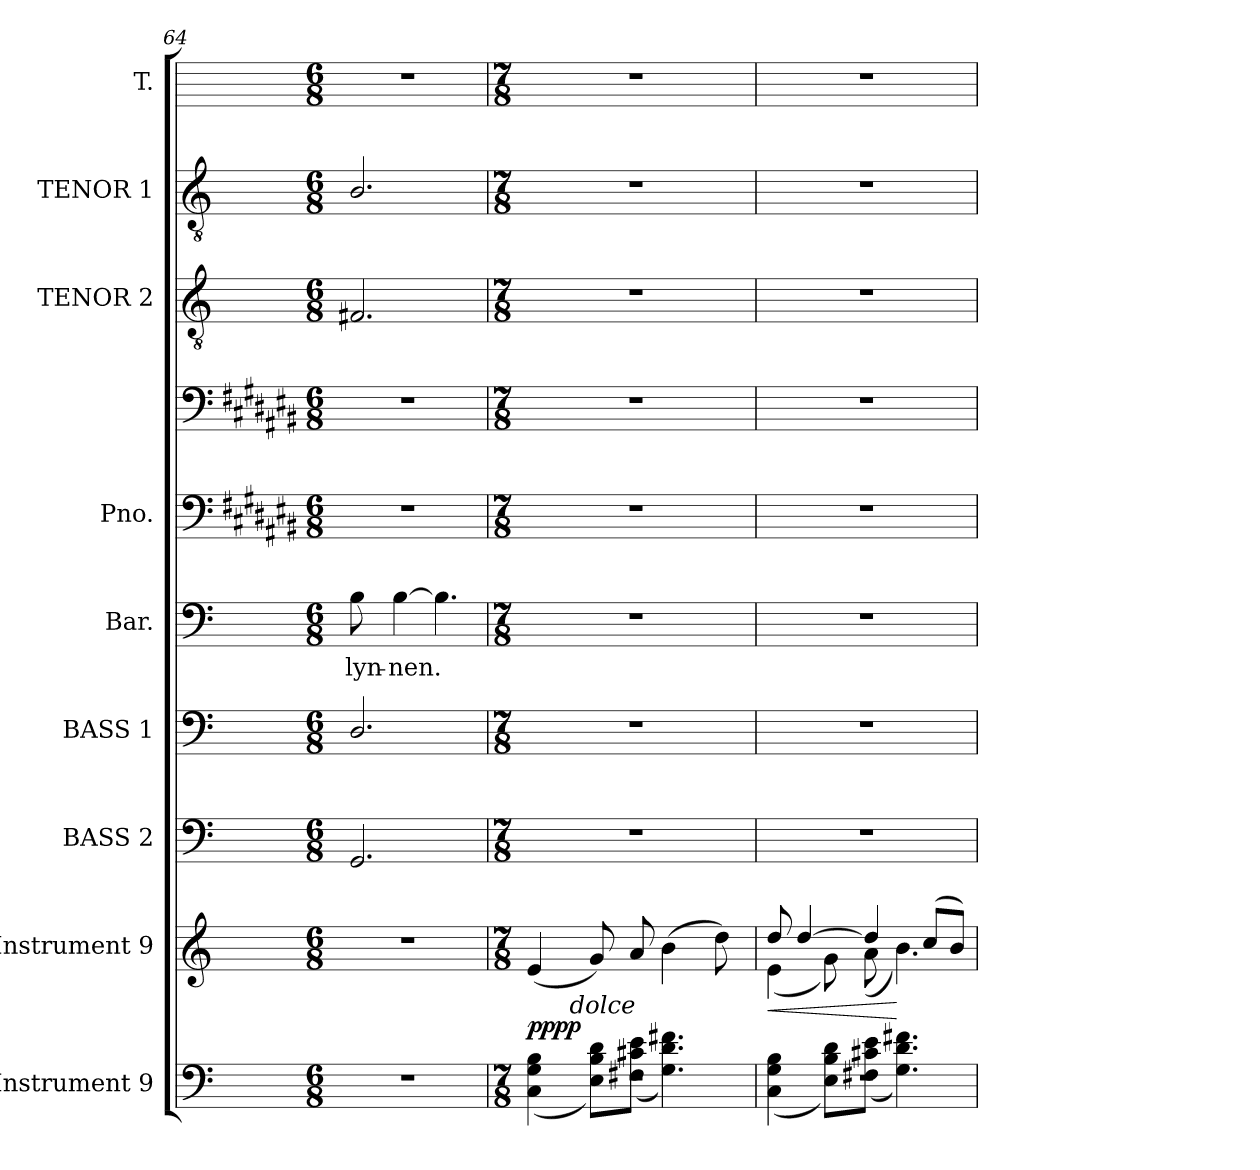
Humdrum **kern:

**kern	**dynam	**kern	**dynam	**kern	**text	**kern	**text	**kern	**text	**kern	**kern	**kern	**text	**kern	**text	**kern
*part9	*part9	*part8	*part8	*part7	*part7	*part6	*part6	*part5	*part5	*part4	*part4	*part3	*part3	*part2	*part2	*part1
*staff10	*staff10	*staff9	*staff9	*staff8	*staff8	*staff7	*staff7	*staff6	*staff6	*staff5	*staff4	*staff3	*staff3	*staff2	*staff2	*staff1
*I"Instrument 9	*	*I"Instrument 9	*	*I"BASS 2	*	*I"BASS 1	*	*I"Bar.	*	*I"Pno.	*	*I"TENOR 2	*	*I"TENOR 1	*	*I"T.
*	*	*	*	*I'B. 2	*	*I'B. 1	*	*I'Bar.	*	*	*	*I'T. 2	*	*I'T. 1	*	*
!!LO:PB:g=z
*clefF4	*	*clefG2	*	*clefF4	*	*clefF4	*	*clefF4	*	*clefF4	*clefF4	*clefGv2	*	*clefGv2	*	*
*ITrd-3c-5	*	*ITrd-3c-5	*	*ITrd-3c-5	*	*ITrd-3c-5	*	*ITrd-3c-5	*	*ITrd-3c-5	*ITrd-3c-5	*ITrd-3c-5	*	*ITrd-3c-5	*	*ITrd-3c-5
*k[b-]	*	*k[b-]	*	*k[b-]	*	*k[b-]	*	*k[b-]	*	*k[f#c#g#d#a#e#]	*k[f#c#g#d#a#e#]	*k[b-]	*	*k[b-]	*	*k[b-]
*F:	*	*F:	*	*F:	*	*F:	*	*F:	*	*F#:	*F#:	*F:	*	*F:	*	*F:
*M6/8	*	*M6/8	*	*M6/8	*	*M6/8	*	*M6/8	*	*M6/8	*M6/8	*M6/8	*	*M6/8	*	*M6/8
=64	=64	=64	=64	=64	=64	=64	=64	=64	=64	=64	=64	=64	=64	=64	=64	=64
!	!	!	!	!	!LO:LY:b:cj	!	!LO:LY:b:cj	!	!LO:LY:b	!	!	!	!LO:LY:b:cj	!	!LO:LY:b:cj	!
2.r	.	2.r	.	2.C/	.	2.G/	.	8e\	lyn-	2.r	2.r	2.Bn/	.	2.e/	.	2.r
!	!	!	!	!	!	!	!	!	!LO:LY:b	!	!	!	!	!	!	!
.	.	.	.	.	.	.	.	[>4e\	-nen.	.	.	.	.	.	.	.
!	!	!	!	!	!	!	!	!	!LO:LY:b	!	!	!	!	!	!	!
.	.	.	.	.	.	.	.	4.e\]	.	.	.	.	.	.	.	.
=65	=65	=65	=65	=65	=65	=65	=65	=65	=65	=65	=65	=65	=65	=65	=65	=65
*M7/8	*	*M7/8	*	*M7/8	*	*M7/8	*	*M7/8	*	*M7/8	*M7/8	*M7/8	*	*M7/8	*	*M7/8
*^	*	*	*	*	*	*	*	*	*	*	*	*	*	*	*	*
!	!	!LO:DY:b	!	!	!	!	!	!	!	!	!	!	!	!	!	!	!
!	!	!LO:DY:n=1:a	!	!	!	!	!	!	!	!	!	!	!	!	!	!	!
*	*^	*	*	*	*	*	*	*	*	*	*	*	*	*	*	*	*
2..r	(>4c\ 4F\ 4e\	8ryy	pp pp	(<4a/	.	2..r	.	2..r	.	2..r	.	2..r	2..r	2..r	.	2..r	.	2..r
.	.	32.ryy	.	.	.	.	.	.	.	.	.	.	.	.	.	.	.	.
!	!	!LO:TX:a:i:t=dolce	!	!	!	!	!	!	!	!	!	!	!	!	!	!	!	!
.	.	2ryy	.	.	.	.	.	.	.	.	.	.	.	.	.	.	.	.
.	8g\ 8e\ 8A\L)	.	.	8cc/)	.	.	.	.	.	.	.	.	.	.	.	.	.	.
.	(>8f#X\ 8Bn\ 8a\J	.	.	8dd/	.	.	.	.	.	.	.	.	.	.	.	.	.	.
.	4.bn\ 4.c\ 4.g\)	.	.	(>4ee\	.	.	.	.	.	.	.	.	.	.	.	.	.	.
.	.	8ryy	.	.	.	.	.	.	.	.	.	.	.	.	.	.	.	.
.	.	.	.	8gg\)	.	.	.	.	.	.	.	.	.	.	.	.	.	.
.	.	16ryy	.	.	.	.	.	.	.	.	.	.	.	.	.	.	.	.
.	.	64ryy	.	.	.	.	.	.	.	.	.	.	.	.	.	.	.	.
=66	=66	=66	=66	=66	=66	=66	=66	=66	=66	=66	=66	=66	=66	=66	=66	=66	=66	=66
!	!	!	!	!	!LO:HP:b	!	!	!	!	!	!	!	!	!	!	!	!	!
*	*v	*v	*	*^	*	*	*	*	*	*	*	*	*	*	*	*	*	*
2..r	(>4c\ 4F\ 4e\	.	8gg/	(<4a\	<	2..r	.	2..r	.	2..r	.	2..r	2..r	2..r	.	2..r	.	2..r
.	.	.	[>4gg/	.	.	.	.	.	.	.	.	.	.	.	.	.	.	.
.	8g\ 8A\ 8e\L)	.	.	8cc\)	.	.	.	.	.	.	.	.	.	.	.	.	.	.
.	(>8f#X\ 8Bn\ 8a\J	.	4gg/]	(<8dd\	.	.	.	.	.	.	.	.	.	.	.	.	.	.
.	4.bn\ 4.g\ 4.c\)	.	.	4.ee\)	[	.	.	.	.	.	.	.	.	.	.	.	.	.
.	.	.	(>8ff/L	.	.	.	.	.	.	.	.	.	.	.	.	.	.	.
.	.	.	8ee/J)	.	.	.	.	.	.	.	.	.	.	.	.	.	.	.
*v	*v	*	*	*	*	*	*	*	*	*	*	*	*	*	*	*	*	*
*	*	*v	*v	*	*	*	*	*	*	*	*	*	*	*	*	*	*
=	=	=	=	=	=	=	=	=	=	=	=	=	=	=	=	=
*-	*-	*-	*-	*-	*-	*-	*-	*-	*-	*-	*-	*-	*-	*-	*-	*-
